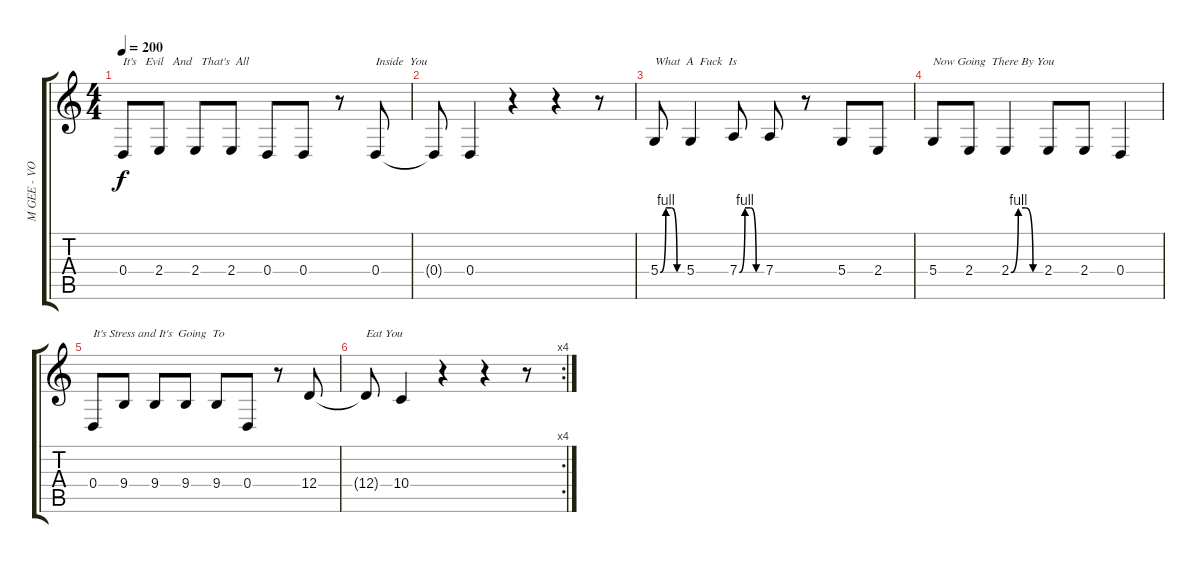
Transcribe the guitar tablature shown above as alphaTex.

\track ("M GEE - VOCAL" "M GEE - VO") {instrument lead6voice}
\staff {score tabs}
\tuning (E4 B3 G3 D3 A2 E2) {hide}
\ts (4 4)
\tempo 200
\clef g2
\ks c
0.4.8{txt "It's   Evil   And   That's  All" dy f} 2.4.8 2.4.8 2.4.8 0.4.8 0.4.8 r.8 0.4.8{txt "Inside  You"} |
0.4{t}.8 0.4.4 r.4 r.4 r.8 |
5.4{be (custom 0 0 15 4 30 4 45 0 60 0)}.8{txt "What  A  Fuck  Is   "} 5.4.4 7.4{be (custom 0 0 15 4 30 4 45 0 60 0)}.8 7.4.8 r.8 5.4.8 2.4.8 |
5.4.8{txt "Now Going  There By You"} 2.4.8 2.4{be (custom 0 0 15 4 30 4 45 0 60 0)}.4 2.4.8 2.4.8 0.4.4 |
0.4.8{txt "It's Stress and It's  Going  To "} 9.4.8 9.4.8 9.4.8 9.4.8 0.4.8 r.8 12.4.8 |
\rc 4
12.4{t}.8{txt "Eat You"} 10.4.4 r.4 r.4 r.8
